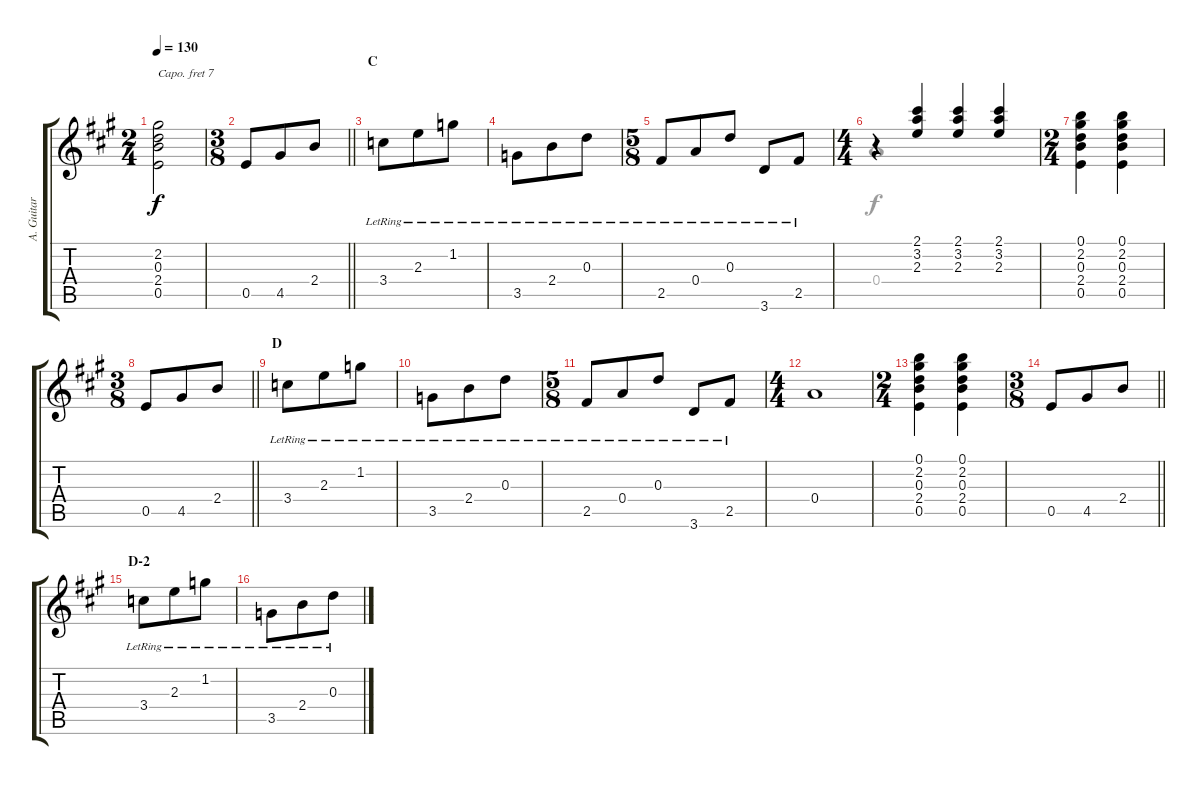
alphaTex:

\track ("A. Guitar" "A. Guitar") {instrument acousticguitarsteel}
\staff {score tabs}
\capo 7
\tuning (E4 B3 G3 D3 A2 E2) {hide}
\voice
\ts (2 4)
\tempo 130
\clef g2
\ks a
(2.2 0.3 2.4 0.5).2{dy f} |
\ts (3 8)
\barLineRight lightlight
0.5.8 4.5.8 2.4.8 |
\section ("" "C")
3.4{lr}.8 2.3{lr}.8 1.2{lr}.8 |
3.5{lr}.8 2.4{lr}.8 0.3{lr}.8 |
\ts (5 8)
2.5{lr}.8 0.4{lr}.8 0.3{lr}.8 3.6{lr}.8 2.5{lr}.8 |
\ts (4 4)
r.4 (2.1 3.2 2.3).4 (2.1 3.2 2.3).4 (2.1 3.2 2.3).4 |
\ts (2 4)
(0.1 2.2 0.3 2.4 0.5).4 (0.1 2.2 0.3 2.4 0.5).4 |
\ts (3 8)
\barLineRight lightlight
0.5.8 4.5.8 2.4.8 |
\section ("" "D")
3.4{lr}.8 2.3{lr}.8 1.2{lr}.8 |
3.5{lr}.8 2.4{lr}.8 0.3{lr}.8 |
\ts (5 8)
2.5{lr}.8 0.4{lr}.8 0.3{lr}.8 3.6{lr}.8 2.5{lr}.8 |
\ts (4 4)
0.4.1 |
\ts (2 4)
(0.1 2.2 0.3 2.4 0.5).4 (0.1 2.2 0.3 2.4 0.5).4 |
\ts (3 8)
\barLineRight lightlight
0.5.8 4.5.8 2.4.8 |
\section ("" "D-2")
3.4{lr}.8 2.3{lr}.8 1.2{lr}.8 |
3.5{lr}.8 2.4{lr}.8 0.3{lr}.8
\voice
\clef g2
\ottava regular
\simile none
\ks a
|
\barLineRight lightlight
|
|
|
|
0.4.1 |
|
\barLineRight lightlight
|
|
|
|
|
|
\barLineRight lightlight
|
|
